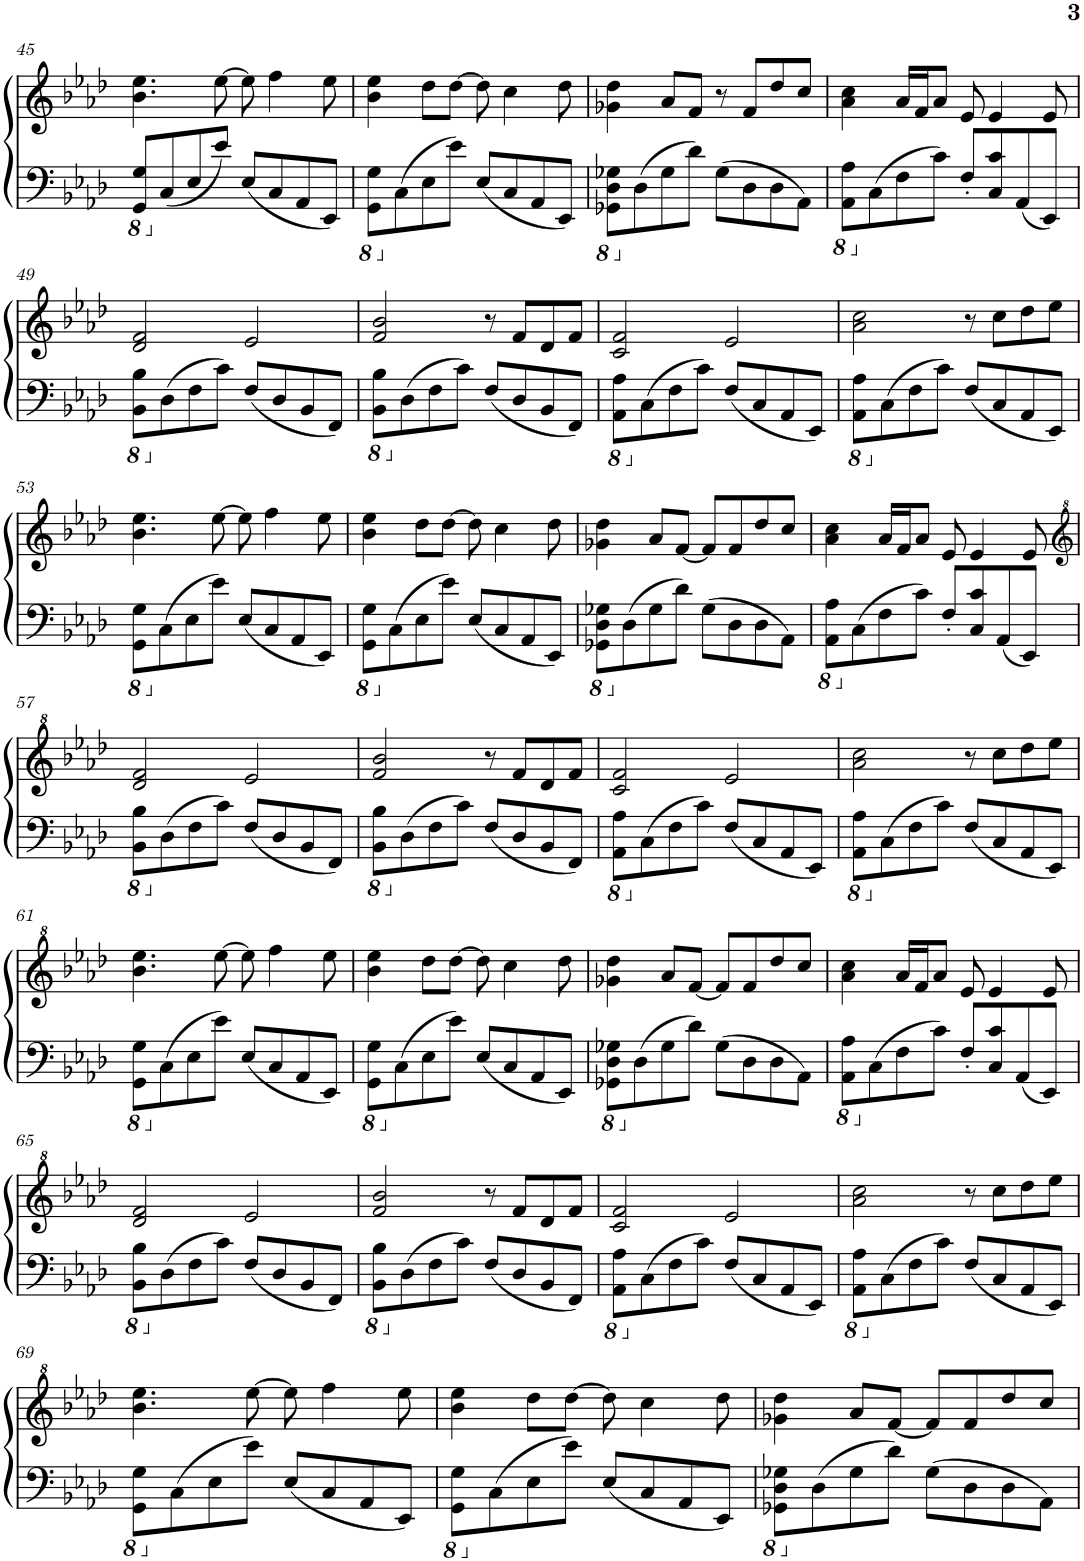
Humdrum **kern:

**kern	**kern
*part2	*part1
*staff2	*staff1
*I"Piano, Left Hand	*I"Piano, Right Hand
*I'Pno	*I'Pno
!!LO:PB:g=z
*clefF4	*clefG2
*k[b-e-a-d-]	*k[b-e-a-d-]
*M4/4	*M4/4
*8ba	*
=45	=45
8GGG/ 8GG/L	4.b-\ 4.ee-\
*X8ba	*
(8C/	.
8E-/	.
8e-/J)	[8ee-\
(8E-/L	8ee-\]
8C/	4ff\
8AA-/	.
8EE-/J)	8ee-\
=46	=46
*8ba	*
8GGG\ 8GG\L	4b-\ 4ee-\
*X8ba	*
(8C\	.
8E-\	8dd-\L
8e-\J)	[8dd-\J
(8E-/L	8dd-\]
8C/	4cc\
8AA-/	.
8EE-/J)	8dd-\
=47	=47
*8ba	*
8GGG-X\ 8DD-\ 8GG-X\L	4g-X\ 4dd-\
*X8ba	*
(8D-\	.
8G-\	8a-/L
8d-\J)	8f/J
(8G-\L	8r
8D-\	8f/L
8D-\	8dd-/
8AA-\J)	8cc/J
=48	=48
*8ba	*
8AAA-\ 8AA-\L	4a-\ 4cc\
*X8ba	*
(8C\	.
8F\	16a-/LL
.	16f/J
8c\J)	8a-/J
8F'/L	8e-/
8C/ 8c/	4e-/
(8AA-/	.
8EE-/J)	8e-/
!!LO:LB:g=z
=49	=49
*8ba	*
8BBB-\ 8BB-\L	2d-/ 2f/
*X8ba	*
(8D-\	.
8F\	.
8c\J)	.
(8F/L	2e-/
8D-/	.
8BB-/	.
8FF/J)	.
=50	=50
*8ba	*
8BBB-\ 8BB-\L	2f/ 2b-/
*X8ba	*
(8D-\	.
8F\	.
8c\J)	.
(8F/L	8r
8D-/	8f/L
8BB-/	8d-/
8FF/J)	8f/J
=51	=51
*8ba	*
8AAA-\ 8AA-\L	2c/ 2f/
*X8ba	*
(8C\	.
8F\	.
8c\J)	.
(8F/L	2e-/
8C/	.
8AA-/	.
8EE-/J)	.
=52	=52
*8ba	*
8AAA-\ 8AA-\L	2a-\ 2cc\
*X8ba	*
(8C\	.
8F\	.
8c\J)	.
(8F/L	8r
8C/	8cc\L
8AA-/	8dd-\
8EE-/J)	8ee-\J
!!LO:LB:g=z
=53	=53
*8ba	*
8GGG\ 8GG\L	4.b-\ 4.ee-\
*X8ba	*
(8C\	.
8E-\	.
8e-\J)	[8ee-\
(8E-/L	8ee-\]
8C/	4ff\
8AA-/	.
8EE-/J)	8ee-\
=54	=54
*8ba	*
8GGG\ 8GG\L	4b-\ 4ee-\
*X8ba	*
(8C\	.
8E-\	8dd-\L
8e-\J)	[8dd-\J
(8E-/L	8dd-\]
8C/	4cc\
8AA-/	.
8EE-/J)	8dd-\
=55	=55
*8ba	*
8GGG-X\ 8DD-\ 8GG-X\L	4g-X\ 4dd-\
*X8ba	*
(8D-\	.
8G-\	8a-/L
8d-\J)	[8f/J
(8G-\L	8f/L]
8D-\	8f/
8D-\	8dd-/
8AA-\J)	8cc/J
=56	=56
*8ba	*
8AAA-\ 8AA-\L	4a-\ 4cc\
*X8ba	*
(8C\	.
8F\	16a-/LL
.	16f/J
8c\J)	8a-/J
8F'/L	8e-/
8C/ 8c/	4e-/
(8AA-/	.
8EE-/J)	8e-/
!!LO:LB:g=z
=57	=57
*	*clefG^2
*8ba	*
8BBB-\ 8BB-\L	2dd-/ 2ff/
*X8ba	*
(8D-\	.
8F\	.
8c\J)	.
(8F/L	2ee-/
8D-/	.
8BB-/	.
8FF/J)	.
=58	=58
*8ba	*
8BBB-\ 8BB-\L	2ff/ 2bb-/
*X8ba	*
(8D-\	.
8F\	.
8c\J)	.
(8F/L	8r
8D-/	8ff/L
8BB-/	8dd-/
8FF/J)	8ff/J
=59	=59
*8ba	*
8AAA-\ 8AA-\L	2cc/ 2ff/
*X8ba	*
(8C\	.
8F\	.
8c\J)	.
(8F/L	2ee-/
8C/	.
8AA-/	.
8EE-/J)	.
=60	=60
*8ba	*
8AAA-\ 8AA-\L	2aa-\ 2ccc\
*X8ba	*
(8C\	.
8F\	.
8c\J)	.
(8F/L	8r
8C/	8ccc\L
8AA-/	8ddd-\
8EE-/J)	8eee-\J
!!LO:LB:g=z
=61	=61
*8ba	*
8GGG\ 8GG\L	4.bb-\ 4.eee-\
*X8ba	*
(8C\	.
8E-\	.
8e-\J)	[8eee-\
(8E-/L	8eee-\]
8C/	4fff\
8AA-/	.
8EE-/J)	8eee-\
=62	=62
*8ba	*
8GGG\ 8GG\L	4bb-\ 4eee-\
*X8ba	*
(8C\	.
8E-\	8ddd-\L
8e-\J)	[8ddd-\J
(8E-/L	8ddd-\]
8C/	4ccc\
8AA-/	.
8EE-/J)	8ddd-\
=63	=63
*8ba	*
8GGG-X\ 8DD-\ 8GG-X\L	4gg-X\ 4ddd-\
*X8ba	*
(8D-\	.
8G-\	8aa-/L
8d-\J)	[8ff/J
(8G-\L	8ff/L]
8D-\	8ff/
8D-\	8ddd-/
8AA-\J)	8ccc/J
=64	=64
*8ba	*
8AAA-\ 8AA-\L	4aa-\ 4ccc\
*X8ba	*
(8C\	.
8F\	16aa-/LL
.	16ff/J
8c\J)	8aa-/J
8F'/L	8ee-/
8C/ 8c/	4ee-/
(8AA-/	.
8EE-/J)	8ee-/
!!LO:LB:g=z
=65	=65
*8ba	*
8BBB-\ 8BB-\L	2dd-/ 2ff/
*X8ba	*
(8D-\	.
8F\	.
8c\J)	.
(8F/L	2ee-/
8D-/	.
8BB-/	.
8FF/J)	.
=66	=66
*8ba	*
8BBB-\ 8BB-\L	2ff/ 2bb-/
*X8ba	*
(8D-\	.
8F\	.
8c\J)	.
(8F/L	8r
8D-/	8ff/L
8BB-/	8dd-/
8FF/J)	8ff/J
=67	=67
*8ba	*
8AAA-\ 8AA-\L	2cc/ 2ff/
*X8ba	*
(8C\	.
8F\	.
8c\J)	.
(8F/L	2ee-/
8C/	.
8AA-/	.
8EE-/J)	.
=68	=68
*8ba	*
8AAA-\ 8AA-\L	2aa-\ 2ccc\
*X8ba	*
(8C\	.
8F\	.
8c\J)	.
(8F/L	8r
8C/	8ccc\L
8AA-/	8ddd-\
8EE-/J)	8eee-\J
!!LO:LB:g=z
=69	=69
*8ba	*
8GGG\ 8GG\L	4.bb-\ 4.eee-\
*X8ba	*
(8C\	.
8E-\	.
8e-\J)	[8eee-\
(8E-/L	8eee-\]
8C/	4fff\
8AA-/	.
8EE-/J)	8eee-\
=70	=70
*8ba	*
8GGG\ 8GG\L	4bb-\ 4eee-\
*X8ba	*
(8C\	.
8E-\	8ddd-\L
8e-\J)	[8ddd-\J
(8E-/L	8ddd-\]
8C/	4ccc\
8AA-/	.
8EE-/J)	8ddd-\
=71	=71
*8ba	*
8GGG-X\ 8DD-\ 8GG-X\L	4gg-X\ 4ddd-\
*X8ba	*
(8D-\	.
8G-\	8aa-/L
8d-\J)	[8ff/J
(8G-\L	8ff/L]
8D-\	8ff/
8D-\	8ddd-/
8AA-\J)	8ccc/J
=	=
*-	*-
